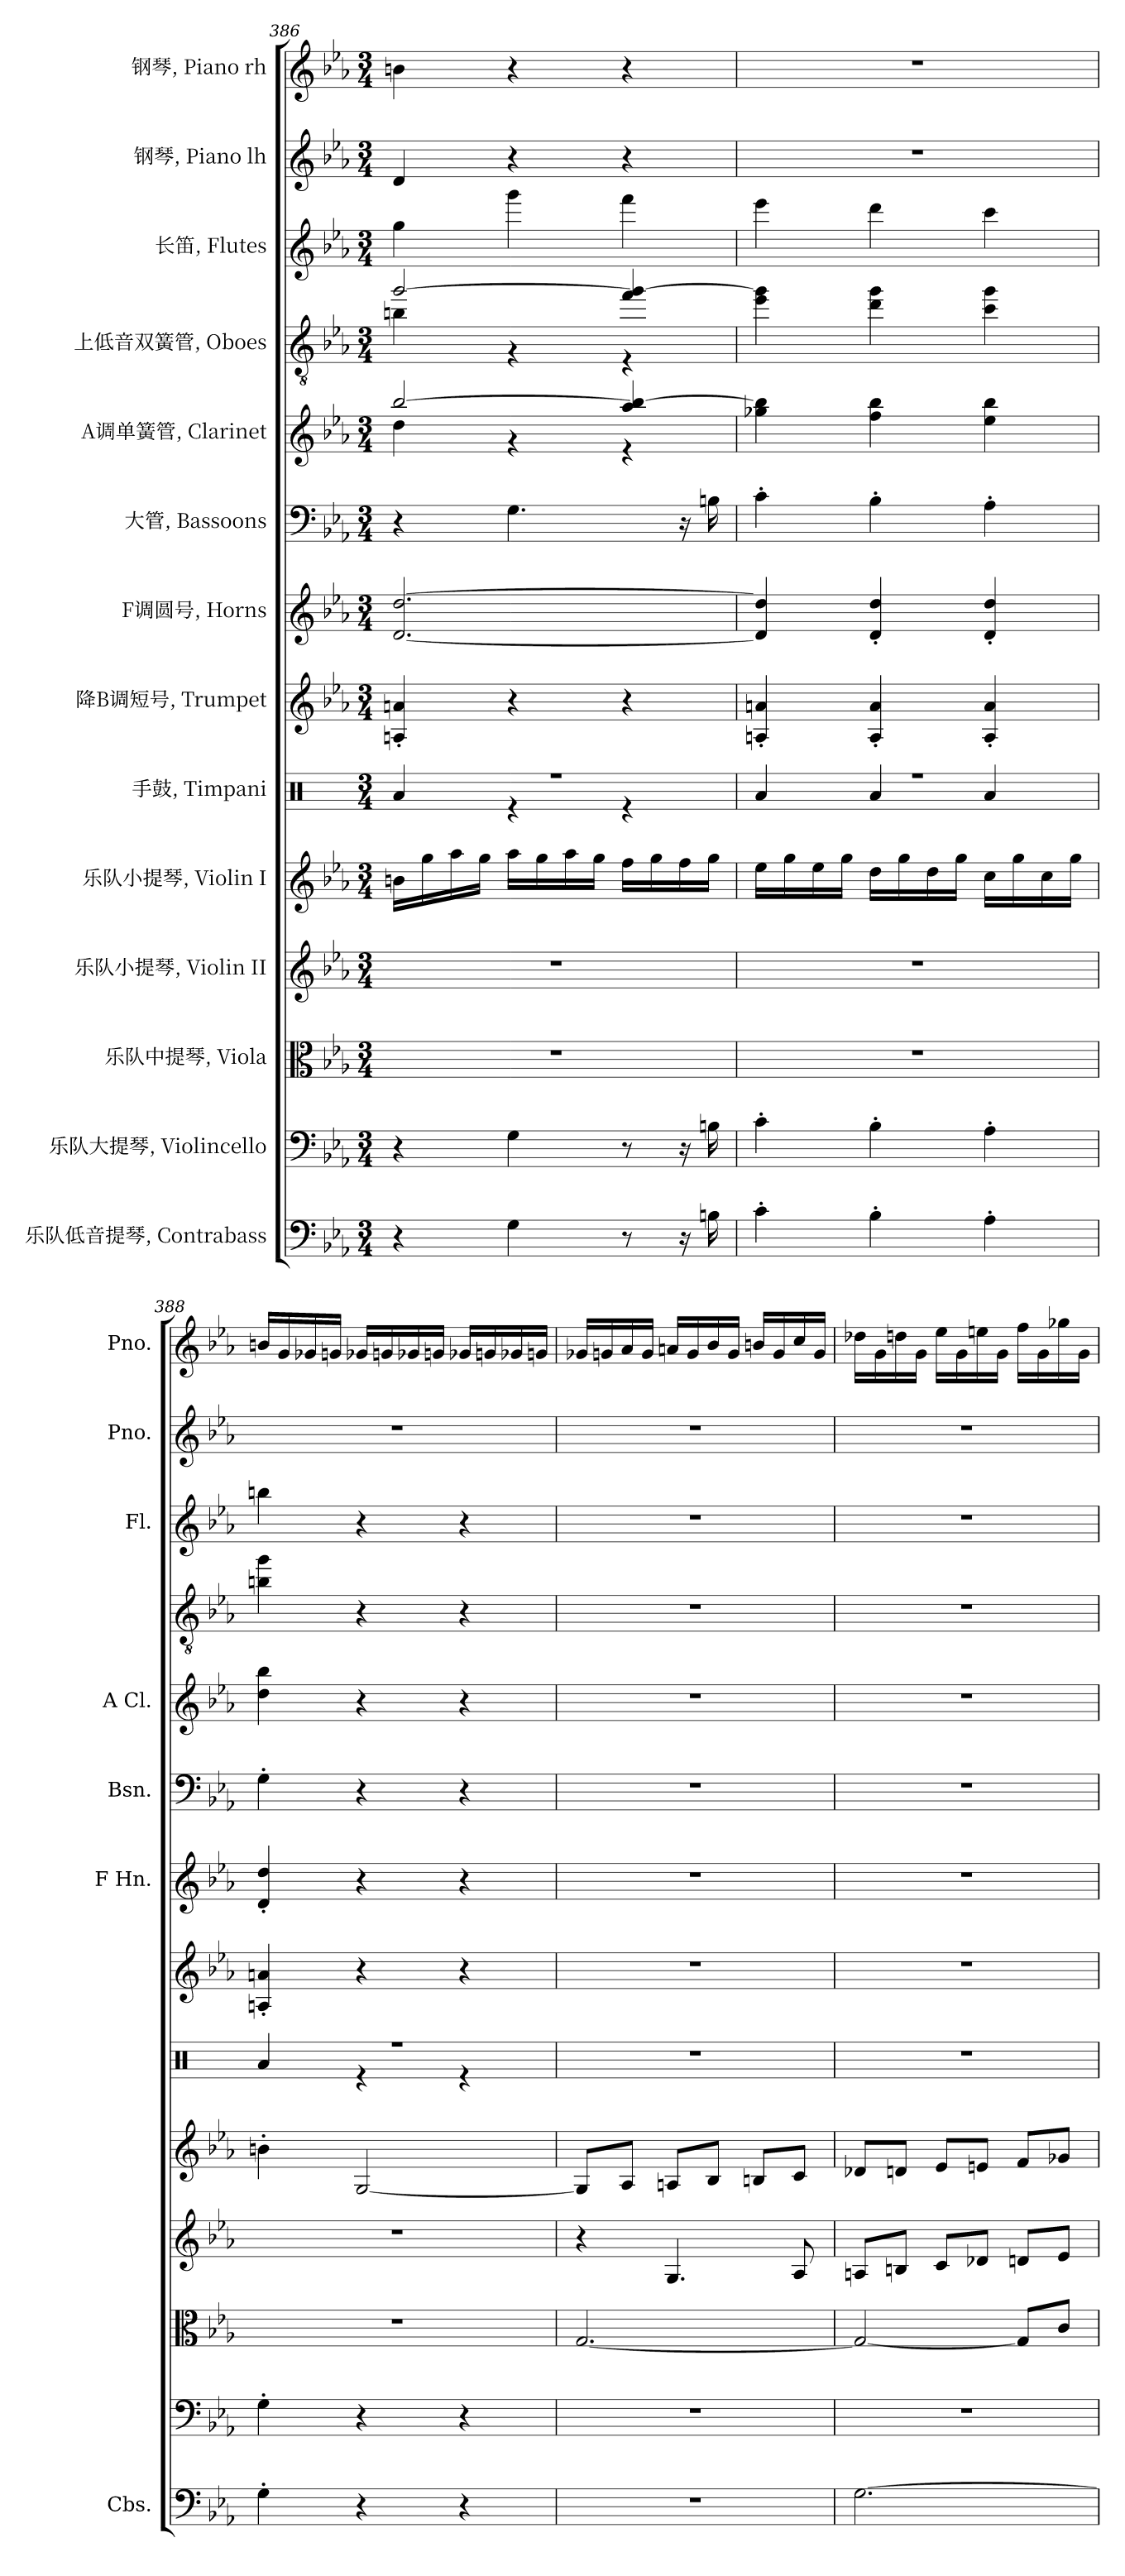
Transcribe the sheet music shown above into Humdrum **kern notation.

**kern	**kern	**kern	**kern	**kern	**kern	**kern	**kern	**kern	**kern	**kern	**kern	**kern	**kern
*part14	*part13	*part12	*part11	*part10	*part9	*part8	*part7	*part6	*part5	*part4	*part3	*part2	*part1
*staff14	*staff13	*staff12	*staff11	*staff10	*staff9	*staff8	*staff7	*staff6	*staff5	*staff4	*staff3	*staff2	*staff1
*I"乐队低音提琴, Contrabass	*I"乐队大提琴, Violincello	*I"乐队中提琴, Viola	*I"乐队小提琴, Violin II	*I"乐队小提琴, Violin I	*I"手鼓, Timpani	*I"降B调短号, Trumpet	*I"F调圆号, Horns	*I"大管, Bassoons	*I"A调单簧管, Clarinet	*I"上低音双簧管, Oboes	*I"长笛, Flutes	*I"钢琴, Piano lh	*I"钢琴, Piano rh
*I'Cbs.	*	*	*	*	*	*	*I'F Hn.	*I'Bsn.	*I'A Cl.	*	*I'Fl.	*I'Pno.	*I'Pno.
!!LO:PB:g=z
*clefF4	*clefF4	*clefC3	*clefG2	*clefG2	*clefX	*clefG2	*clefG2	*clefF4	*clefG2	*clefGv2	*clefG2	*clefG2	*clefG2
*ITrd7c12	*	*	*	*	*	*ITrd1c2	*ITrd4c7	*	*ITrd2c3	*	*	*	*
*k[b-e-a-]	*k[b-e-a-]	*k[b-e-a-]	*k[b-e-a-]	*k[b-e-a-]	*k[]	*k[b-e-a-d-g-]	*k[b-e-a-d-]	*k[b-e-a-]	*k[]	*k[b-e-a-]	*k[b-e-a-]	*k[b-e-a-]	*k[b-e-a-]
*M3/4	*M3/4	*M3/4	*M3/4	*M3/4	*M3/4	*M3/4	*M3/4	*M3/4	*M3/4	*M3/4	*M3/4	*M3/4	*M3/4
=386	=386	=386	=386	=386	=386	=386	=386	=386	=386	=386	=386	=386	=386
*	*	*	*	*	*^	*	*	*	*^	*^	*	*	*
4r	4r	2.r	2.r	16bn\LL	2.r	4Ra/	4Gn/' 4gn/'	[2.G/ [2.g/	4r	[2gg/	4b\	[2gg/	4bn\	4gg\	4d/	4bn\
.	.	.	.	16gg\	.	.	.	.	.	.	.	.	.	.	.	.
.	.	.	.	16aa-\	.	.	.	.	.	.	.	.	.	.	.	.
.	.	.	.	16gg\JJ	.	.	.	.	.	.	.	.	.	.	.	.
4GG\	4G\	.	.	16aa-\LL	.	4r	4r	.	4.G\	.	4r	.	4r	4ggg\	4r	4r
.	.	.	.	16gg\	.	.	.	.	.	.	.	.	.	.	.	.
.	.	.	.	16aa-\	.	.	.	.	.	.	.	.	.	.	.	.
.	.	.	.	16gg\JJ	.	.	.	.	.	.	.	.	.	.	.	.
8r	8r	.	.	16ff\LL	.	4r	4r	.	.	4ff/ 4gg/_	4r	4ff/ 4gg/_	4r	4fff\	4r	4r
.	.	.	.	16gg\	.	.	.	.	.	.	.	.	.	.	.	.
16r	16r	.	.	16ff\	.	.	.	.	16r	.	.	.	.	.	.	.
16BBn\	16Bn\	.	.	16gg\JJ	.	.	.	.	16Bn\	.	.	.	.	.	.	.
*	*	*	*	*	*	*	*	*	*	*v	*v	*	*	*	*	*
*	*	*	*	*	*	*	*	*	*	*	*v	*v	*	*	*
=387	=387	=387	=387	=387	=387	=387	=387	=387	=387	=387	=387	=387	=387	=387
4C'\	4c'\	2.r	2.r	16ee-\LL	2.r	4Ra/	4Gn/' 4gn/'	4G/] 4g/]	4c'\	4ee-X\ 4gg\]	4ee-\ 4gg\]	4eee-\	2.r	2.r
.	.	.	.	16gg\	.	.	.	.	.	.	.	.	.	.
.	.	.	.	16ee-\	.	.	.	.	.	.	.	.	.	.
.	.	.	.	16gg\JJ	.	.	.	.	.	.	.	.	.	.
4BB-'\	4B-'\	.	.	16dd\LL	.	4Ra/	4G/' 4g/'	4G/' 4g/'	4B-'\	4dd\ 4gg\	4dd\ 4gg\	4ddd\	.	.
.	.	.	.	16gg\	.	.	.	.	.	.	.	.	.	.
.	.	.	.	16dd\	.	.	.	.	.	.	.	.	.	.
.	.	.	.	16gg\JJ	.	.	.	.	.	.	.	.	.	.
4AA-'\	4A-'\	.	.	16cc\LL	.	4Ra/	4G/' 4g/'	4G/' 4g/'	4A-'\	4cc\ 4gg\	4cc\ 4gg\	4ccc\	.	.
.	.	.	.	16gg\	.	.	.	.	.	.	.	.	.	.
.	.	.	.	16cc\	.	.	.	.	.	.	.	.	.	.
.	.	.	.	16gg\JJ	.	.	.	.	.	.	.	.	.	.
!!LO:PB:g=z
=388	=388	=388	=388	=388	=388	=388	=388	=388	=388	=388	=388	=388	=388	=388
4GG'\	4G'\	2.r	2.r	4bn'\	2.r	4Ra/	4Gn/' 4gn/'	4G/' 4g/'	4G'\	4b\ 4gg\	4bn\ 4gg\	4bbn\	2.r	16bn/LL
.	.	.	.	.	.	.	.	.	.	.	.	.	.	16g/
.	.	.	.	.	.	.	.	.	.	.	.	.	.	16g-X/
.	.	.	.	.	.	.	.	.	.	.	.	.	.	16gn/JJ
4r	4r	.	.	[2G/	.	4r	4r	4r	4r	4r	4r	4r	.	16g-X/LL
.	.	.	.	.	.	.	.	.	.	.	.	.	.	16gn/
.	.	.	.	.	.	.	.	.	.	.	.	.	.	16g-X/
.	.	.	.	.	.	.	.	.	.	.	.	.	.	16gn/JJ
4r	4r	.	.	.	.	4r	4r	4r	4r	4r	4r	4r	.	16g-X/LL
.	.	.	.	.	.	.	.	.	.	.	.	.	.	16gn/
.	.	.	.	.	.	.	.	.	.	.	.	.	.	16g-X/
.	.	.	.	.	.	.	.	.	.	.	.	.	.	16gn/JJ
*	*	*	*	*	*v	*v	*	*	*	*	*	*	*	*
=389	=389	=389	=389	=389	=389	=389	=389	=389	=389	=389	=389	=389	=389
2.r	2.r	[2.G/	4r	8G/L]	2.r	2.r	2.r	2.r	2.r	2.r	2.r	2.r	16g-X/LL
.	.	.	.	.	.	.	.	.	.	.	.	.	16gn/
.	.	.	.	8A-/J	.	.	.	.	.	.	.	.	16a-/
.	.	.	.	.	.	.	.	.	.	.	.	.	16g/JJ
.	.	.	4.G/	8An/L	.	.	.	.	.	.	.	.	16an/LL
.	.	.	.	.	.	.	.	.	.	.	.	.	16g/
.	.	.	.	8B-/J	.	.	.	.	.	.	.	.	16b-/
.	.	.	.	.	.	.	.	.	.	.	.	.	16g/JJ
.	.	.	.	8Bn/L	.	.	.	.	.	.	.	.	16bn/LL
.	.	.	.	.	.	.	.	.	.	.	.	.	16g/
.	.	.	8A-/	8c/J	.	.	.	.	.	.	.	.	16cc/
.	.	.	.	.	.	.	.	.	.	.	.	.	16g/JJ
!!LO:PB:g=z
=390	=390	=390	=390	=390	=390	=390	=390	=390	=390	=390	=390	=390	=390
[2.GG\	2.r	2G/_	8An/L	8d-X/L	2.r	2.r	2.r	2.r	2.r	2.r	2.r	2.r	16dd-X\LL
.	.	.	.	.	.	.	.	.	.	.	.	.	16g\
.	.	.	8Bn/J	8dn/J	.	.	.	.	.	.	.	.	16ddn\
.	.	.	.	.	.	.	.	.	.	.	.	.	16g\JJ
.	.	.	8c/L	8e-/L	.	.	.	.	.	.	.	.	16ee-\LL
.	.	.	.	.	.	.	.	.	.	.	.	.	16g\
.	.	.	8d-X/J	8en/J	.	.	.	.	.	.	.	.	16een\
.	.	.	.	.	.	.	.	.	.	.	.	.	16g\JJ
.	.	8G/L]	8dn/L	8f/L	.	.	.	.	.	.	.	.	16ff\LL
.	.	.	.	.	.	.	.	.	.	.	.	.	16g\
.	.	8c/J	8e-/J	8g-X/J	.	.	.	.	.	.	.	.	16gg-X\
.	.	.	.	.	.	.	.	.	.	.	.	.	16g\JJ
=	=	=	=	=	=	=	=	=	=	=	=	=	=
*-	*-	*-	*-	*-	*-	*-	*-	*-	*-	*-	*-	*-	*-
